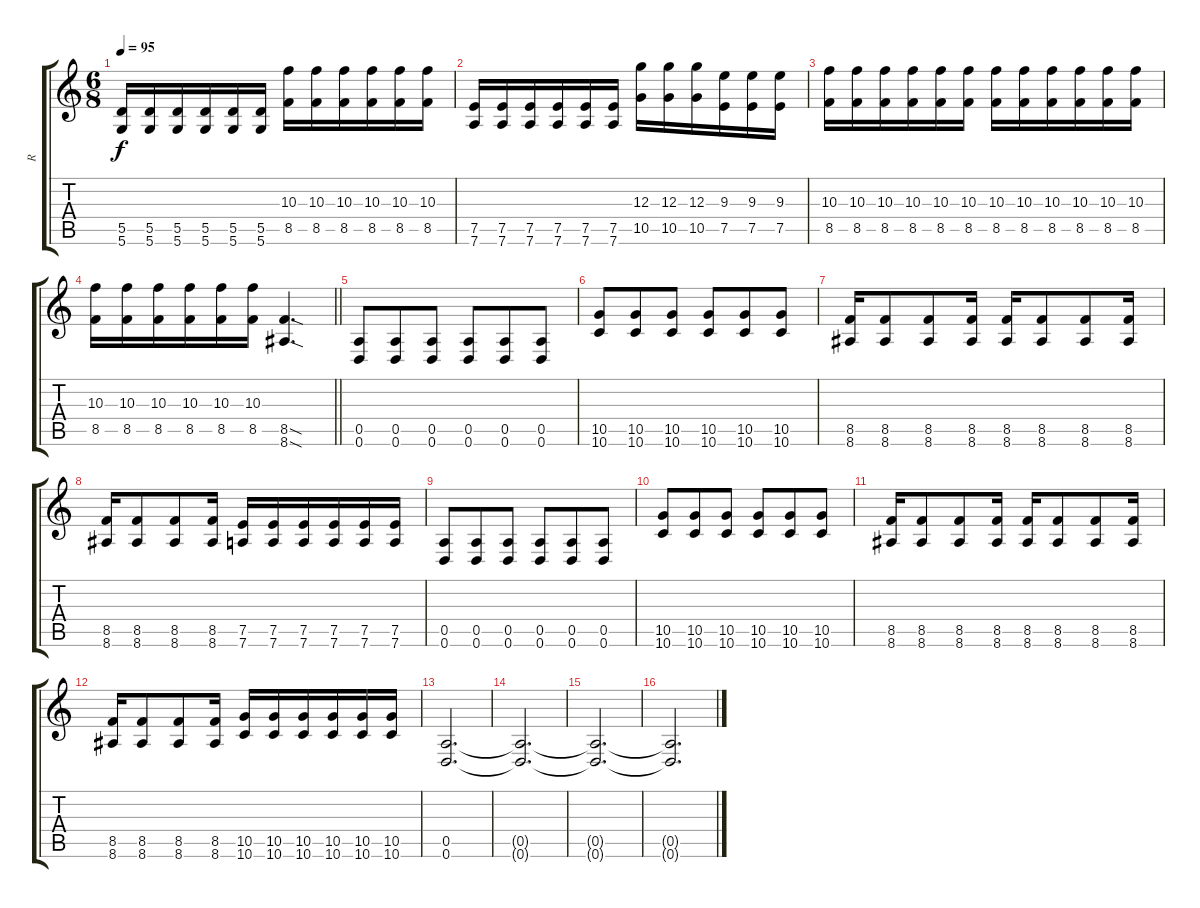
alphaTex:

\track ("R" "R") {instrument distortionguitar}
\staff {score tabs}
\tuning (E4 B3 G3 D3 A2 D2) {hide}
\ts (6 8)
\tempo 95
\clef g2
\ks c
(5.5 5.6).16{dy f} (5.5 5.6).16 (5.5 5.6).16 (5.5 5.6).16 (5.5 5.6).16 (5.5 5.6).16 (10.3 8.5).16 (10.3 8.5).16 (10.3 8.5).16 (10.3 8.5).16 (10.3 8.5).16 (10.3 8.5).16 |
(7.5 7.6).16 (7.5 7.6).16 (7.5 7.6).16 (7.5 7.6).16 (7.5 7.6).16 (7.5 7.6).16 (12.3 10.5).16 (12.3 10.5).16 (12.3 10.5).16 (9.3 7.5).16 (9.3 7.5).16 (9.3 7.5).16 |
(10.3 8.5).16{volume 2} (10.3 8.5).16 (10.3 8.5).16 (10.3 8.5).16 (10.3 8.5).16 (10.3 8.5).16 (10.3 8.5).16 (10.3 8.5).16 (10.3 8.5).16 (10.3 8.5).16 (10.3 8.5).16 (10.3 8.5).16 |
\barLineRight lightlight
(10.3 8.5).16 (10.3 8.5).16 (10.3 8.5).16 (10.3 8.5).16 (10.3 8.5).16 (10.3 8.5).16 (8.5{sod} 8.6{sod}).4{d volume 13} |
(0.5 0.6).8 (0.5 0.6).8 (0.5 0.6).8 (0.5 0.6).8 (0.5 0.6).8 (0.5 0.6).8 |
(10.5 10.6).8 (10.5 10.6).8 (10.5 10.6).8 (10.5 10.6).8 (10.5 10.6).8 (10.5 10.6).8 |
(8.5 8.6).16 (8.5 8.6).8 (8.5 8.6).8 (8.5 8.6).16 (8.5 8.6).16 (8.5 8.6).8 (8.5 8.6).8 (8.5 8.6).16 |
(8.5 8.6).16 (8.5 8.6).8 (8.5 8.6).8 (8.5 8.6).16 (7.5 7.6).16 (7.5 7.6).16 (7.5 7.6).16 (7.5 7.6).16 (7.5 7.6).16 (7.5 7.6).16 |
(0.5 0.6).8 (0.5 0.6).8 (0.5 0.6).8 (0.5 0.6).8 (0.5 0.6).8 (0.5 0.6).8 |
(10.5 10.6).8 (10.5 10.6).8 (10.5 10.6).8 (10.5 10.6).8 (10.5 10.6).8 (10.5 10.6).8 |
(8.5 8.6).16 (8.5 8.6).8 (8.5 8.6).8 (8.5 8.6).16 (8.5 8.6).16 (8.5 8.6).8 (8.5 8.6).8 (8.5 8.6).16 |
(8.5 8.6).16 (8.5 8.6).8 (8.5 8.6).8 (8.5 8.6).16 (10.5 10.6).16 (10.5 10.6).16 (10.5 10.6).16 (10.5 10.6).16 (10.5 10.6).16 (10.5 10.6).16 |
(0.5 0.6).2{d} |
(0.5{t} 0.6{t}).2{d} |
(0.5{t} 0.6{t}).2{d} |
(0.5{t} 0.6{t}).2{d}
